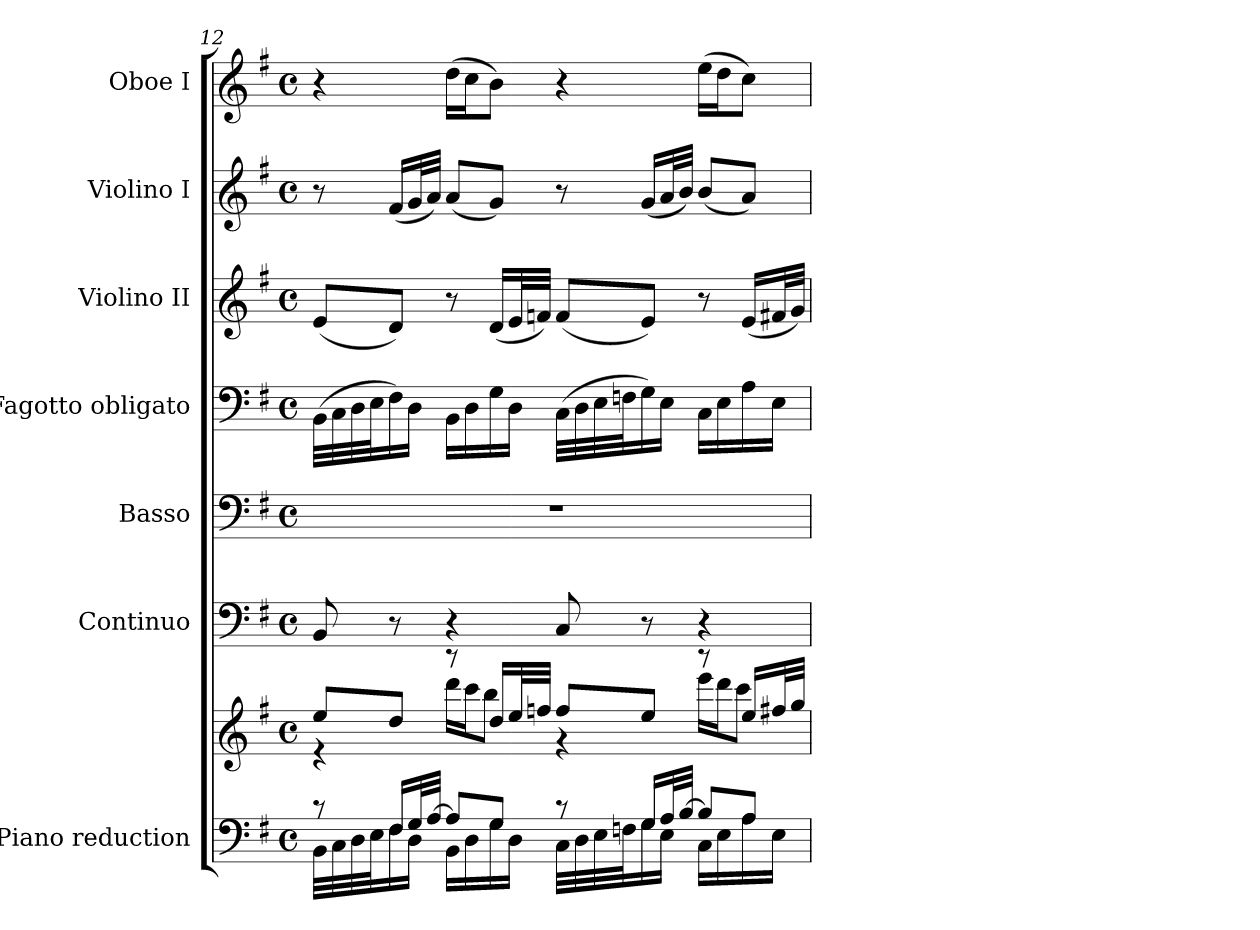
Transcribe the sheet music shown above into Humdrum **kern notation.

**kern	**kern	**kern	**kern	**kern	**kern	**kern	**kern
*part7	*part7	*part6	*part5	*part4	*part3	*part2	*part1
*staff8	*staff7	*staff6	*staff5	*staff4	*staff3	*staff2	*staff1
*I"Piano reduction	*	*I"Continuo	*I"Basso	*I"Fagotto obligato	*I"Violino II	*I"Violino I	*I"Oboe I
*I'Pno	*	*	*	*	*I'Vln	*I'Vln	*I'Ob
*clefF4	*clefG2	*clefF4	*clefF4	*clefF4	*clefG2	*clefG2	*clefG2
*k[f#]	*k[f#]	*k[f#]	*k[f#]	*k[f#]	*k[f#]	*k[f#]	*k[f#]
*M4/4	*M4/4	*M4/4	*M4/4	*M4/4	*M4/4	*M4/4	*M4/4
*met(c)	*met(c)	*met(c)	*met(c)	*met(c)	*met(c)	*met(c)	*met(c)
=12	=12	=12	=12	=12	=12	=12	=12
*^	*^	*	*	*	*	*	*
8r	32BB\LLL	8ee/L	4r	8BB/	1r	(32BB\LLL	(8e/L	8r	4r
.	32C\	.	.	.	.	32C\	.	.	.
.	32D\	.	.	.	.	32D\	.	.	.
.	32E\J	.	.	.	.	32E\J	.	.	.
16F#/LL	16F#\	8dd/J	.	8r	.	16F#\)	8d/J)	(16f#/LL	.
32G/L	16D\JJ	.	.	.	.	16D\JJ	.	32g/L	.
[32A/JJJ	.	.	.	.	.	.	.	32a/JJJ)	.
8A/L]	16BB\LL	8r	16ddd\LL	4r	.	16BB\LL	8r	(8a/L	(16dd\LL
.	16D\	.	16ccc\J	.	.	16D\	.	.	16cc\J
8G/J	16G\	16dd/LL	8bb\J	.	.	16G\	(16d/LL	8g/J)	8b\J)
.	16D\JJ	32ee/L	.	.	.	16D\JJ	32e/L	.	.
.	.	32ffn/JJJ	.	.	.	.	32fn/JJJ)	.	.
8r	32C\LLL	8ff/L	4r	8C/	.	(32C\LLL	(8f/L	8r	4r
.	32D\	.	.	.	.	32D\	.	.	.
.	32E\	.	.	.	.	32E\	.	.	.
.	32Fn\J	.	.	.	.	32Fn\J	.	.	.
16G/LL	16G\	8ee/J	.	8r	.	16G\)	8e/J)	(16g/LL	.
32A/L	16E\JJ	.	.	.	.	16E\JJ	.	32a/L	.
[32B/JJJ	.	.	.	.	.	.	.	32b/JJJ)	.
8B/L]	16C\LL	8r	16eee\LL	4r	.	16C\LL	8r	(8b/L	(16ee\LL
.	16E\	.	16ddd\J	.	.	16E\	.	.	16dd\J
8A/J	16A\	16ee/LL	8ccc\J	.	.	16A\	(16e/LL	8a/J)	8cc\J)
.	16E\JJ	32ff#X/L	.	.	.	16E\JJ	32f#X/L	.	.
.	.	32gg/JJJ	.	.	.	.	32g/JJJ)	.	.
*v	*v	*	*	*	*	*	*	*	*
*	*v	*v	*	*	*	*	*	*
=	=	=	=	=	=	=	=
*-	*-	*-	*-	*-	*-	*-	*-
